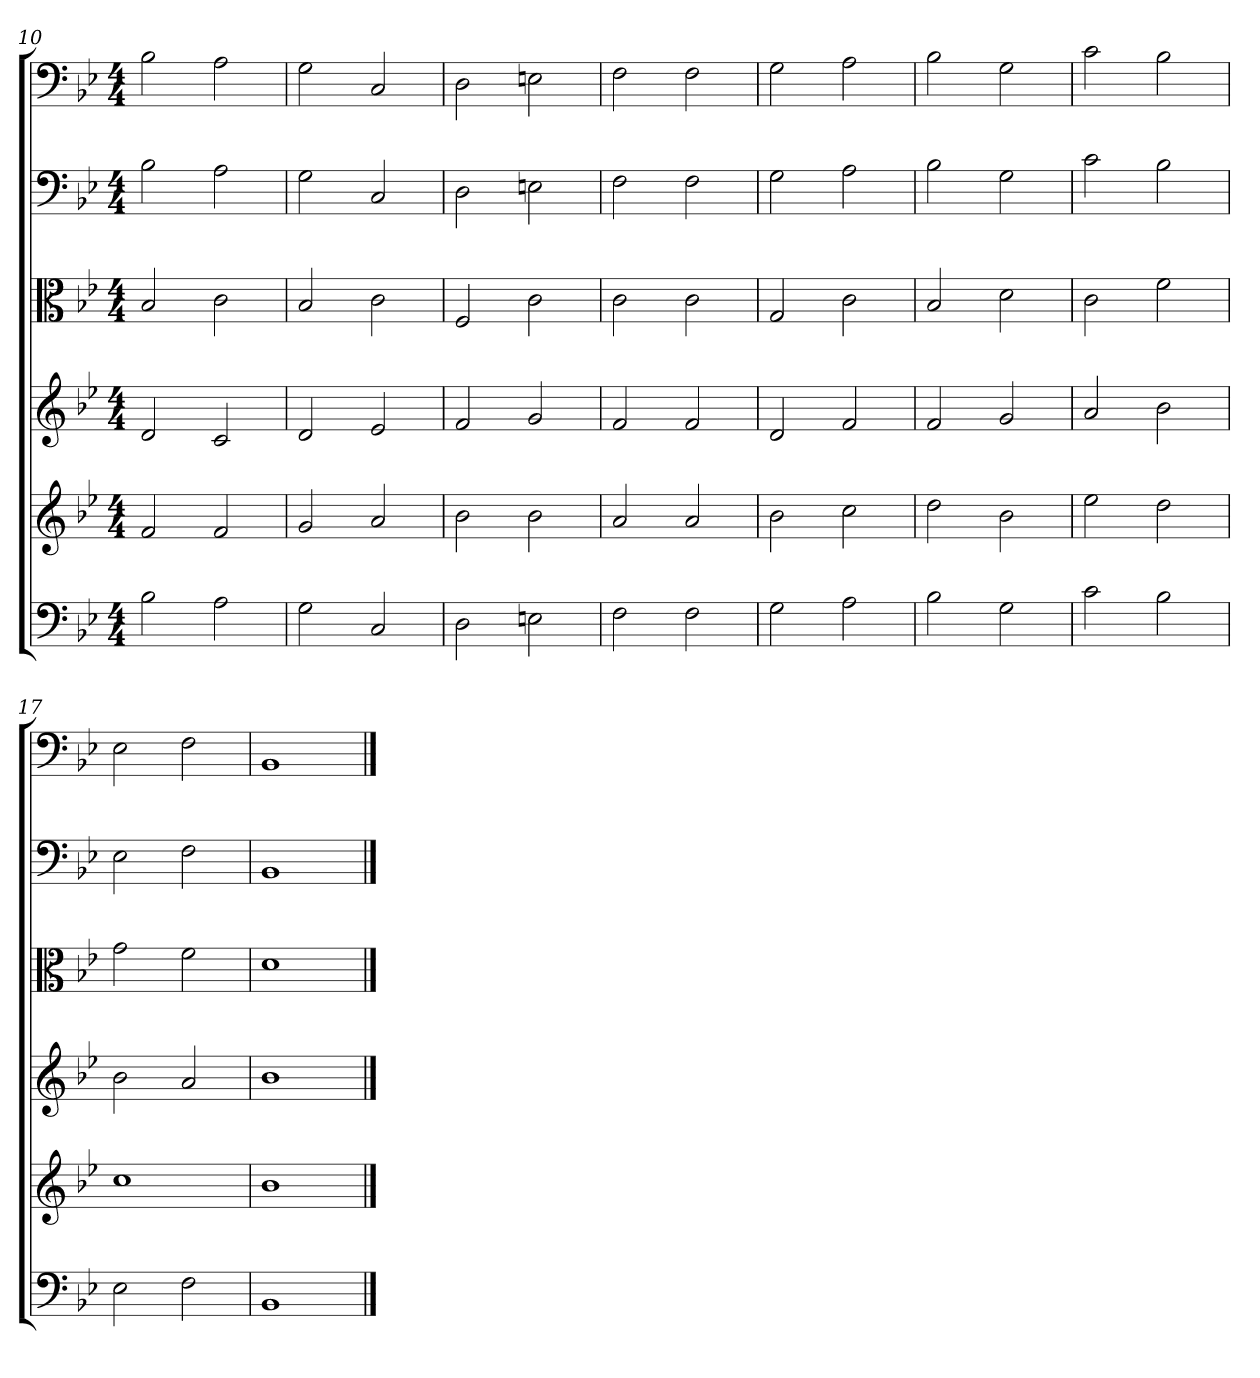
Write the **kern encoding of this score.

**kern	**kern	**kern	**kern	**kern	**kern
*part6	*part5	*part4	*part3	*part2	*part1
*staff6	*staff5	*staff4	*staff3	*staff2	*staff1
*clefF4	*	*	*clefC3	*clefF4	*clefF4
*k[b-e-]	*k[b-e-]	*k[b-e-]	*k[b-e-]	*k[b-e-]	*k[b-e-]
*B-:	*B-:	*B-:	*B-:	*B-:	*B-:
*M4/4	*M4/4	*M4/4	*M4/4	*M4/4	*M4/4
=10	=10	=10	=10	=10	=10
2B-	2f	2d	2B-	2B-	2B-
2A	2f	2c	2c	2A	2A
=11	=11	=11	=11	=11	=11
2G	2g	2d	2B-	2G	2G
2C	2a	2e-	2c	2C	2C
=12	=12	=12	=12	=12	=12
2D	2b-	2f	2F	2D	2D
2En	2b-	2g	2c	2En	2En
=13	=13	=13	=13	=13	=13
2F	2a	2f	2c	2F	2F
2F	2a	2f	2c	2F	2F
=14	=14	=14	=14	=14	=14
2G	2b-	2d	2G	2G	2G
2A	2cc	2f	2c	2A	2A
=15	=15	=15	=15	=15	=15
2B-	2dd	2f	2B-	2B-	2B-
2G	2b-	2g	2d	2G	2G
=16	=16	=16	=16	=16	=16
2c	2ee-	2a	2c	2c	2c
2B-	2dd	2b-	2f	2B-	2B-
=17	=17	=17	=17	=17	=17
2E-	1cc	2b-	2g	2E-	2E-
2F	.	2a	2f	2F	2F
=18	=18	=18	=18	=18	=18
1BB-	1b-	1b-	1d	1BB-	1BB-
==	==	==	==	==	==
*-	*-	*-	*-	*-	*-
